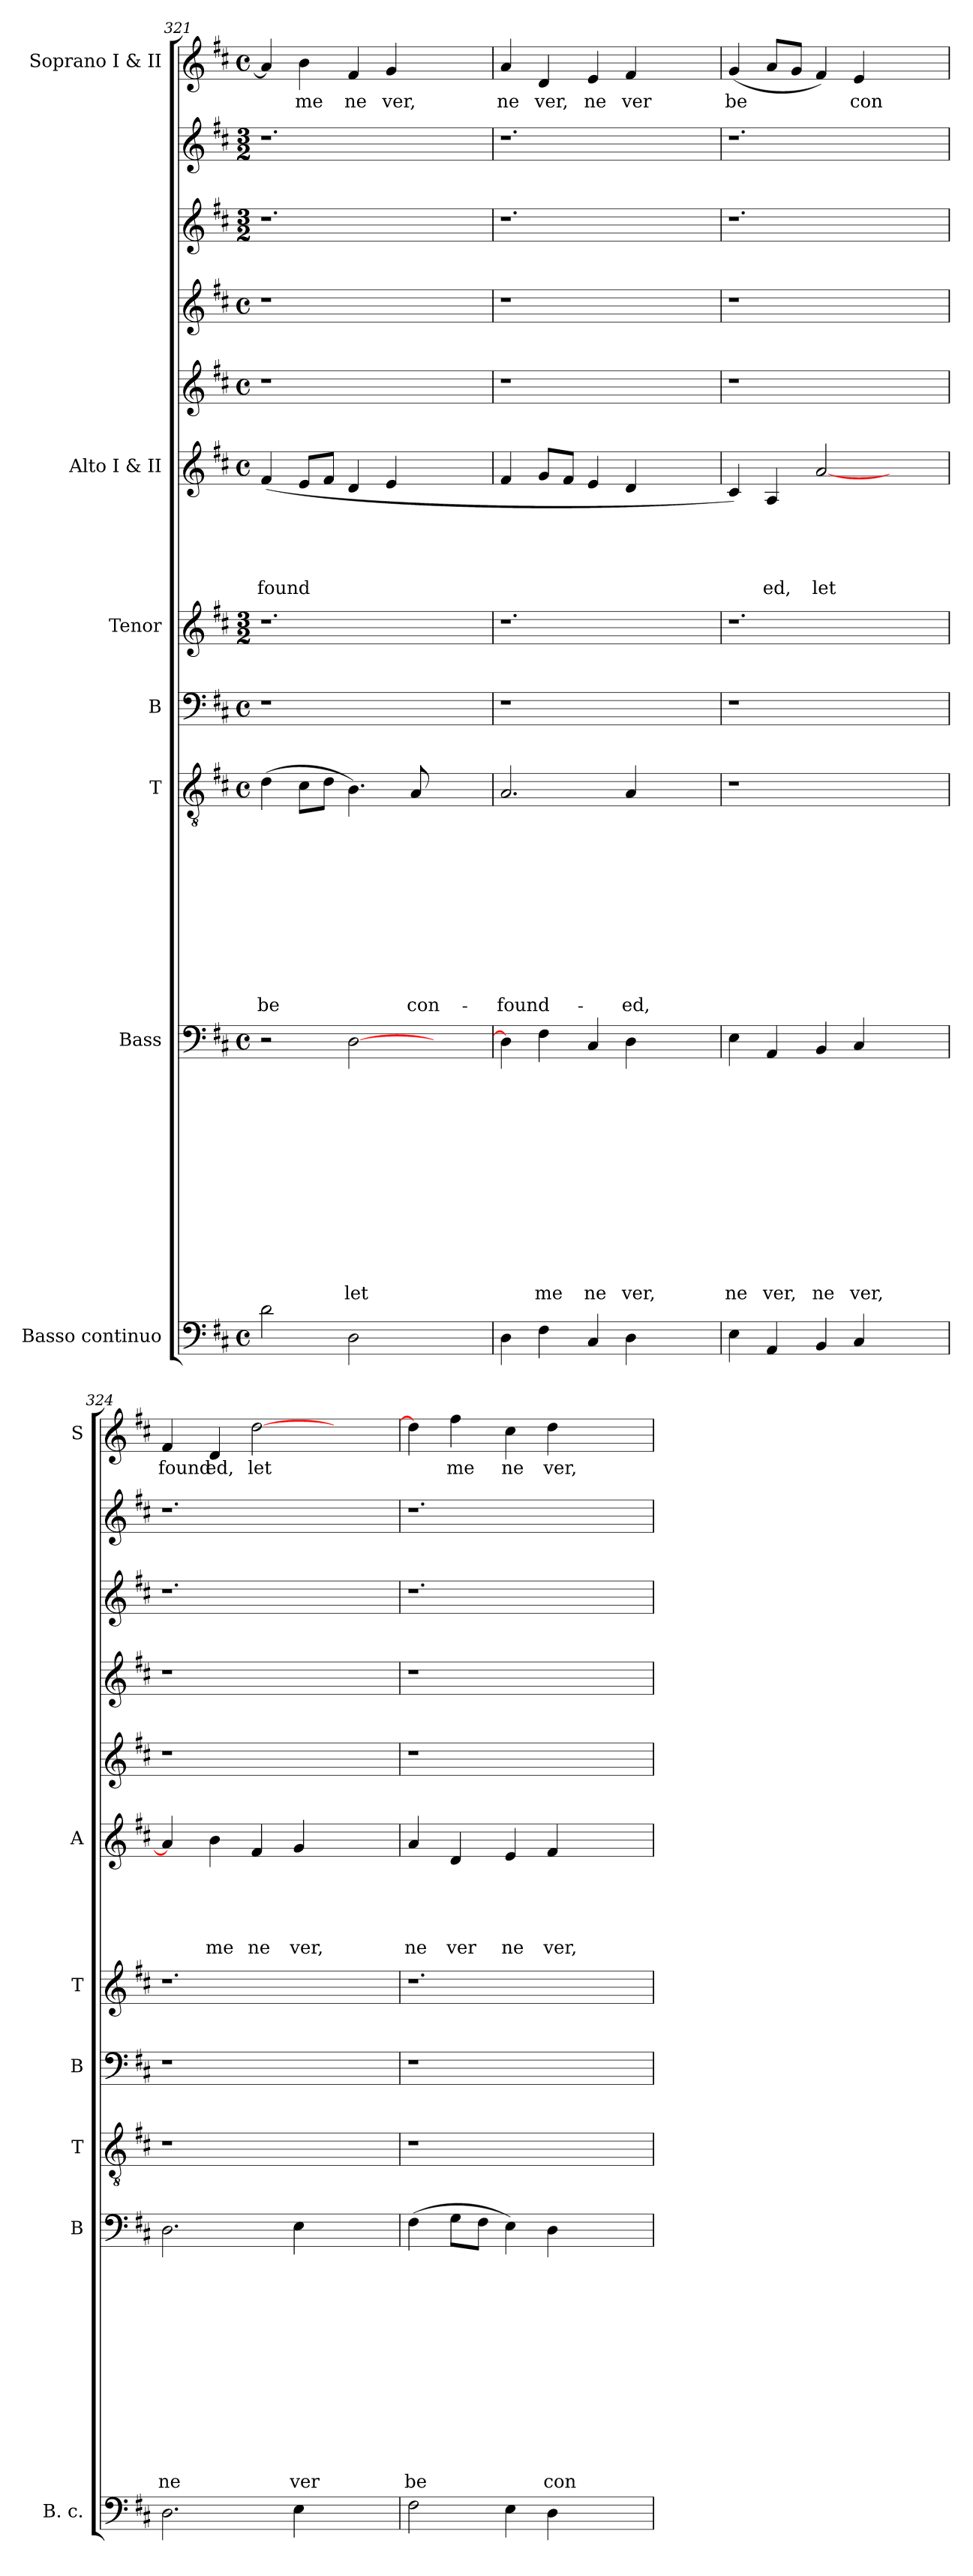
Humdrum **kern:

**kern	**kern	**text	**text	**text	**text	**text	**text	**text	**text	**text	**text	**text	**text	**text	**kern	**text	**text	**text	**text	**text	**text	**text	**text	**text	**text	**text	**kern	**kern	**kern	**text	**text	**text	**text	**text	**kern	**kern	**kern	**kern	**kern	**text
*part11	*part10	*part10	*part10	*part10	*part10	*part10	*part10	*part10	*part10	*part10	*part10	*part10	*part10	*part10	*part9	*part9	*part9	*part9	*part9	*part9	*part9	*part9	*part9	*part9	*part9	*part9	*part8	*part7	*part6	*part6	*part6	*part6	*part6	*part6	*part5	*part4	*part3	*part2	*part1	*part1
*staff11	*staff10	*staff10	*staff10	*staff10	*staff10	*staff10	*staff10	*staff10	*staff10	*staff10	*staff10	*staff10	*staff10	*staff10	*staff9	*staff9	*staff9	*staff9	*staff9	*staff9	*staff9	*staff9	*staff9	*staff9	*staff9	*staff9	*staff8	*staff7	*staff6	*staff6	*staff6	*staff6	*staff6	*staff6	*staff5	*staff4	*staff3	*staff2	*staff1	*staff1
*I"Basso continuo	*I"Bass	*	*	*	*	*	*	*	*	*	*	*	*	*	*I"T	*	*	*	*	*	*	*	*	*	*	*	*I"B	*I"Tenor	*I"Alto I & II	*	*	*	*	*	*	*	*	*	*I"Soprano I & II	*
*I'B. c.	*I'B	*	*	*	*	*	*	*	*	*	*	*	*	*	*I'T	*	*	*	*	*	*	*	*	*	*	*	*I'B	*I'T	*I'A	*	*	*	*	*	*	*	*	*	*I'S	*
!!LO:PB:g=z
*clefF4	*clefF4	*	*	*	*	*	*	*	*	*	*	*	*	*	*clefGv2	*	*	*	*	*	*	*	*	*	*	*	*clefF4	*clefG2	*clefG2	*	*	*	*	*	*clefG2	*clefG2	*clefG2	*clefG2	*clefG2	*
*ITrd7c12	*	*	*	*	*	*	*	*	*	*	*	*	*	*	*	*	*	*	*	*	*	*	*	*	*	*	*	*	*	*	*	*	*	*	*	*	*	*	*	*
*k[f#c#]	*k[f#c#]	*	*	*	*	*	*	*	*	*	*	*	*	*	*k[f#c#]	*	*	*	*	*	*	*	*	*	*	*	*k[f#c#]	*k[f#c#]	*k[f#c#]	*	*	*	*	*	*k[f#c#]	*k[f#c#]	*k[f#c#]	*k[f#c#]	*k[f#c#]	*
*D:	*D:	*	*	*	*	*	*	*	*	*	*	*	*	*	*D:	*	*	*	*	*	*	*	*	*	*	*	*D:	*D:	*D:	*	*	*	*	*	*D:	*D:	*D:	*D:	*D:	*
*M4/4	*M4/4	*	*	*	*	*	*	*	*	*	*	*	*	*	*M4/4	*	*	*	*	*	*	*	*	*	*	*	*M4/4	*M3/2	*M4/4	*	*	*	*	*	*M4/4	*M4/4	*M3/2	*M3/2	*M4/4	*
*met(c)	*met(c)	*	*	*	*	*	*	*	*	*	*	*	*	*	*met(c)	*	*	*	*	*	*	*	*	*	*	*	*met(c)	*	*met(c)	*	*	*	*	*	*met(c)	*met(c)	*	*	*met(c)	*
=321	=321	=321	=321	=321	=321	=321	=321	=321	=321	=321	=321	=321	=321	=321	=321	=321	=321	=321	=321	=321	=321	=321	=321	=321	=321	=321	=321	=321	=321	=321	=321	=321	=321	=321	=321	=321	=321	=321	=321	=321
!	!	!	!	!	!	!	!	!	!	!	!	!	!	!	!	!	!	!	!	!	!	!	!	!	!	!LO:LY:b	!	!	!	!	!	!	!	!LO:LY:b	!	!	!	!	!	!
2D\	2r	.	.	.	.	.	.	.	.	.	.	.	.	.	(>4d\	.	.	.	.	.	.	.	.	.	.	be	1r	1.r	(<4f#/	.	.	.	.	-found	1r	1r	1.r	1.r	4a/]	.
!	!	!	!	!	!	!	!	!	!	!	!	!	!	!	!	!	!	!	!	!	!	!	!	!	!	!	!	!	!	!	!	!	!	!	!	!	!	!	!	!LO:LY:b
.	.	.	.	.	.	.	.	.	.	.	.	.	.	.	8c#\L	.	.	.	.	.	.	.	.	.	.	.	.	.	8e/L	.	.	.	.	.	.	.	.	.	4b\	me
.	.	.	.	.	.	.	.	.	.	.	.	.	.	.	8d\J	.	.	.	.	.	.	.	.	.	.	.	.	.	8f#/J	.	.	.	.	.	.	.	.	.	.	.
!	!	!	!	!	!	!	!	!	!	!	!	!	!	!LO:LY:b	!	!	!	!	!	!	!	!	!	!	!	!	!	!	!	!	!	!	!	!	!	!	!	!	!	!LO:LY:b
2DD\	[>2D\	.	.	.	.	.	.	.	.	.	.	.	.	let	4.B\)	.	.	.	.	.	.	.	.	.	.	.	.	.	4d/	.	.	.	.	.	.	.	.	.	4f#/	ne
!	!	!	!	!	!	!	!	!	!	!	!	!	!	!	!	!	!	!	!	!	!	!	!	!	!	!	!	!	!	!	!	!	!	!	!	!	!	!	!	!LO:LY:b
.	.	.	.	.	.	.	.	.	.	.	.	.	.	.	.	.	.	.	.	.	.	.	.	.	.	.	.	.	4e/	.	.	.	.	.	.	.	.	.	4g/	ver,
!	!	!	!	!	!	!	!	!	!	!	!	!	!	!	!	!	!	!	!	!	!	!	!	!	!	!LO:LY:b	!	!	!	!	!	!	!	!	!	!	!	!	!	!
.	.	.	.	.	.	.	.	.	.	.	.	.	.	.	8A/	.	.	.	.	.	.	.	.	.	.	con-	.	.	.	.	.	.	.	.	.	.	.	.	.	.
2ryy	2ryy	.	.	.	.	.	.	.	.	.	.	.	.	.	2ryy	.	.	.	.	.	.	.	.	.	.	.	2ryy	.	2ryy	.	.	.	.	.	2ryy	2ryy	.	.	2ryy	.
=322	=322	=322	=322	=322	=322	=322	=322	=322	=322	=322	=322	=322	=322	=322	=322	=322	=322	=322	=322	=322	=322	=322	=322	=322	=322	=322	=322	=322	=322	=322	=322	=322	=322	=322	=322	=322	=322	=322	=322	=322
!	!	!	!	!	!	!	!	!	!	!	!	!	!	!	!	!	!	!	!	!	!	!	!	!	!	!LO:LY:b	!	!	!	!	!	!	!	!	!	!	!	!	!	!LO:LY:b
4DD\	4D\]	.	.	.	.	.	.	.	.	.	.	.	.	.	2.A/	.	.	.	.	.	.	.	.	.	.	-found-	1r	1.r	4f#/	.	.	.	.	.	1r	1r	1.r	1.r	4a/	ne
!	!	!	!	!	!	!	!	!	!	!	!	!	!	!LO:LY:b	!	!	!	!	!	!	!	!	!	!	!	!	!	!	!	!	!	!	!	!	!	!	!	!	!	!LO:LY:b
4FF#\	4F#\	.	.	.	.	.	.	.	.	.	.	.	.	me	.	.	.	.	.	.	.	.	.	.	.	.	.	.	8g/L	.	.	.	.	.	.	.	.	.	4d/	ver,
.	.	.	.	.	.	.	.	.	.	.	.	.	.	.	.	.	.	.	.	.	.	.	.	.	.	.	.	.	8f#/J	.	.	.	.	.	.	.	.	.	.	.
!	!	!	!	!	!	!	!	!	!	!	!	!	!	!LO:LY:b	!	!	!	!	!	!	!	!	!	!	!	!	!	!	!	!	!	!	!	!	!	!	!	!	!	!LO:LY:b
4CC#/	4C#/	.	.	.	.	.	.	.	.	.	.	.	.	ne	.	.	.	.	.	.	.	.	.	.	.	.	.	.	4e/	.	.	.	.	.	.	.	.	.	4e/	ne
!	!	!	!	!	!	!	!	!	!	!	!	!	!	!LO:LY:b	!	!	!	!	!	!	!	!	!	!	!	!LO:LY:b	!	!	!	!	!	!	!	!	!	!	!	!	!	!LO:LY:b
4DD\	4D\	.	.	.	.	.	.	.	.	.	.	.	.	ver,	4A/	.	.	.	.	.	.	.	.	.	.	-ed,	.	.	4d/	.	.	.	.	.	.	.	.	.	4f#/	ver
2ryy	2ryy	.	.	.	.	.	.	.	.	.	.	.	.	.	2ryy	.	.	.	.	.	.	.	.	.	.	.	2ryy	.	2ryy	.	.	.	.	.	2ryy	2ryy	.	.	2ryy	.
=323	=323	=323	=323	=323	=323	=323	=323	=323	=323	=323	=323	=323	=323	=323	=323	=323	=323	=323	=323	=323	=323	=323	=323	=323	=323	=323	=323	=323	=323	=323	=323	=323	=323	=323	=323	=323	=323	=323	=323	=323
!	!	!	!	!	!	!	!	!	!	!	!	!	!	!LO:LY:b	!	!	!	!	!	!	!	!	!	!	!	!	!	!	!	!	!	!	!	!	!	!	!	!	!	!LO:LY:b
4EE\	4E\	.	.	.	.	.	.	.	.	.	.	.	.	ne	1r	.	.	.	.	.	.	.	.	.	.	.	1r	1.r	4c#/)	.	.	.	.	.	1r	1r	1.r	1.r	(<4g/	be
!	!	!	!	!	!	!	!	!	!	!	!	!	!	!LO:LY:b	!	!	!	!	!	!	!	!	!	!	!	!	!	!	!	!	!	!	!	!LO:LY:b	!	!	!	!	!	!
4AAA/	4AA/	.	.	.	.	.	.	.	.	.	.	.	.	ver,	.	.	.	.	.	.	.	.	.	.	.	.	.	.	4A/	.	.	.	.	ed,	.	.	.	.	8a/L	.
.	.	.	.	.	.	.	.	.	.	.	.	.	.	.	.	.	.	.	.	.	.	.	.	.	.	.	.	.	.	.	.	.	.	.	.	.	.	.	8g/J	.
!	!	!	!	!	!	!	!	!	!	!	!	!	!	!LO:LY:b	!	!	!	!	!	!	!	!	!	!	!	!	!	!	!	!	!	!	!	!LO:LY:b	!	!	!	!	!	!
4BBB/	4BB/	.	.	.	.	.	.	.	.	.	.	.	.	ne	.	.	.	.	.	.	.	.	.	.	.	.	.	.	[<2a/	.	.	.	.	let	.	.	.	.	4f#/)	.
!	!	!	!	!	!	!	!	!	!	!	!	!	!	!LO:LY:b	!	!	!	!	!	!	!	!	!	!	!	!	!	!	!	!	!	!	!	!	!	!	!	!	!	!LO:LY:b
4CC#/	4C#/	.	.	.	.	.	.	.	.	.	.	.	.	ver,	.	.	.	.	.	.	.	.	.	.	.	.	.	.	.	.	.	.	.	.	.	.	.	.	4e/	con
2ryy	2ryy	.	.	.	.	.	.	.	.	.	.	.	.	.	2ryy	.	.	.	.	.	.	.	.	.	.	.	2ryy	.	2ryy	.	.	.	.	.	2ryy	2ryy	.	.	2ryy	.
=324	=324	=324	=324	=324	=324	=324	=324	=324	=324	=324	=324	=324	=324	=324	=324	=324	=324	=324	=324	=324	=324	=324	=324	=324	=324	=324	=324	=324	=324	=324	=324	=324	=324	=324	=324	=324	=324	=324	=324	=324
!	!	!	!	!	!	!	!	!	!	!	!	!	!	!LO:LY:b	!	!	!	!	!	!	!	!	!	!	!	!	!	!	!	!	!	!	!	!	!	!	!	!	!	!LO:LY:b
2.DD\	2.D\	.	.	.	.	.	.	.	.	.	.	.	.	ne	1r	.	.	.	.	.	.	.	.	.	.	.	1r	1.r	4a/]	.	.	.	.	.	1r	1r	1.r	1.r	4f#/	found
!	!	!	!	!	!	!	!	!	!	!	!	!	!	!	!	!	!	!	!	!	!	!	!	!	!	!	!	!	!	!	!	!	!	!LO:LY:b	!	!	!	!	!	!LO:LY:b
.	.	.	.	.	.	.	.	.	.	.	.	.	.	.	.	.	.	.	.	.	.	.	.	.	.	.	.	.	4b\	.	.	.	.	me	.	.	.	.	4d/	ed,
!	!	!	!	!	!	!	!	!	!	!	!	!	!	!	!	!	!	!	!	!	!	!	!	!	!	!	!	!	!	!	!	!	!	!LO:LY:b	!	!	!	!	!	!LO:LY:b
.	.	.	.	.	.	.	.	.	.	.	.	.	.	.	.	.	.	.	.	.	.	.	.	.	.	.	.	.	4f#/	.	.	.	.	ne	.	.	.	.	[>2dd\	let
!	!	!	!	!	!	!	!	!	!	!	!	!	!	!LO:LY:b	!	!	!	!	!	!	!	!	!	!	!	!	!	!	!	!	!	!	!	!LO:LY:b	!	!	!	!	!	!
4EE\	4E\	.	.	.	.	.	.	.	.	.	.	.	.	ver	.	.	.	.	.	.	.	.	.	.	.	.	.	.	4g/	.	.	.	.	ver,	.	.	.	.	.	.
2ryy	2ryy	.	.	.	.	.	.	.	.	.	.	.	.	.	2ryy	.	.	.	.	.	.	.	.	.	.	.	2ryy	.	2ryy	.	.	.	.	.	2ryy	2ryy	.	.	2ryy	.
=325	=325	=325	=325	=325	=325	=325	=325	=325	=325	=325	=325	=325	=325	=325	=325	=325	=325	=325	=325	=325	=325	=325	=325	=325	=325	=325	=325	=325	=325	=325	=325	=325	=325	=325	=325	=325	=325	=325	=325	=325
!	!	!	!	!	!	!	!	!	!	!	!	!	!	!LO:LY:b	!	!	!	!	!	!	!	!	!	!	!	!	!	!	!	!	!	!	!	!LO:LY:b	!	!	!	!	!	!
2FF#\	(>4F#\	.	.	.	.	.	.	.	.	.	.	.	.	be	1r	.	.	.	.	.	.	.	.	.	.	.	1r	1.r	4a/	.	.	.	.	ne	1r	1r	1.r	1.r	4dd\]	.
!	!	!	!	!	!	!	!	!	!	!	!	!	!	!	!	!	!	!	!	!	!	!	!	!	!	!	!	!	!	!	!	!	!	!LO:LY:b	!	!	!	!	!	!LO:LY:b
.	8G\L	.	.	.	.	.	.	.	.	.	.	.	.	.	.	.	.	.	.	.	.	.	.	.	.	.	.	.	4d/	.	.	.	.	ver	.	.	.	.	4ff#\	me
.	8F#\J	.	.	.	.	.	.	.	.	.	.	.	.	.	.	.	.	.	.	.	.	.	.	.	.	.	.	.	.	.	.	.	.	.	.	.	.	.	.	.
!	!	!	!	!	!	!	!	!	!	!	!	!	!	!	!	!	!	!	!	!	!	!	!	!	!	!	!	!	!	!	!	!	!	!LO:LY:b	!	!	!	!	!	!LO:LY:b
4EE\	4E\)	.	.	.	.	.	.	.	.	.	.	.	.	.	.	.	.	.	.	.	.	.	.	.	.	.	.	.	4e/	.	.	.	.	ne	.	.	.	.	4cc#\	ne
!	!	!	!	!	!	!	!	!	!	!	!	!	!	!LO:LY:b	!	!	!	!	!	!	!	!	!	!	!	!	!	!	!	!	!	!	!	!LO:LY:b	!	!	!	!	!	!LO:LY:b
4DD\	4D\	.	.	.	.	.	.	.	.	.	.	.	.	con	.	.	.	.	.	.	.	.	.	.	.	.	.	.	4f#/	.	.	.	.	ver,	.	.	.	.	4dd\	ver,
2ryy	2ryy	.	.	.	.	.	.	.	.	.	.	.	.	.	2ryy	.	.	.	.	.	.	.	.	.	.	.	2ryy	.	2ryy	.	.	.	.	.	2ryy	2ryy	.	.	2ryy	.
=	=	=	=	=	=	=	=	=	=	=	=	=	=	=	=	=	=	=	=	=	=	=	=	=	=	=	=	=	=	=	=	=	=	=	=	=	=	=	=	=
*-	*-	*-	*-	*-	*-	*-	*-	*-	*-	*-	*-	*-	*-	*-	*-	*-	*-	*-	*-	*-	*-	*-	*-	*-	*-	*-	*-	*-	*-	*-	*-	*-	*-	*-	*-	*-	*-	*-	*-	*-
